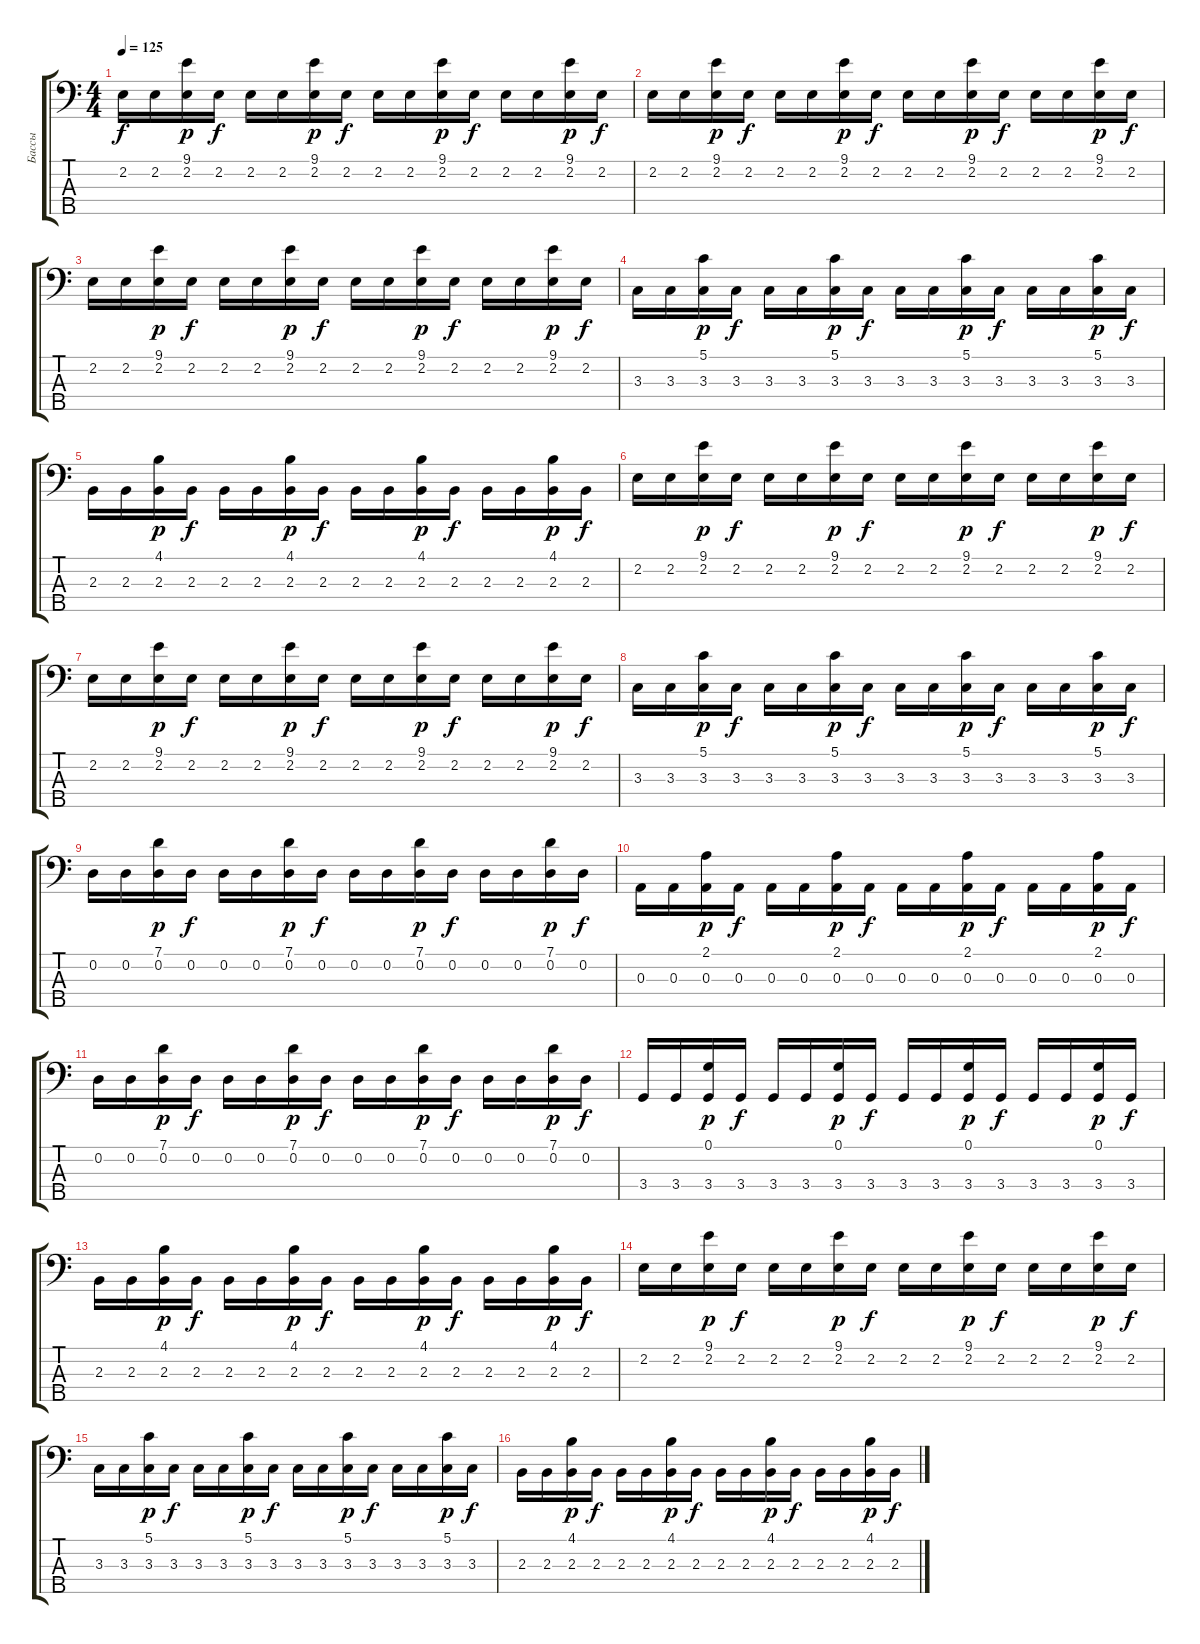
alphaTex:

\track ("Бассы" "Бассы") {instrument synthbass2}
\staff {score tabs}
\tuning (G2 D2 A1 E1 B0) {hide}
\ts (4 4)
\tempo 125
\clef f4
\ks c
2.2.16{dy f} 2.2.16 (9.1 2.2).16{dy p} 2.2.16{dy f} 2.2.16 2.2.16 (9.1 2.2).16{dy p} 2.2.16{dy f} 2.2.16 2.2.16 (9.1 2.2).16{dy p} 2.2.16{dy f} 2.2.16 2.2.16 (9.1 2.2).16{dy p} 2.2.16{dy f} |
2.2.16 2.2.16 (9.1 2.2).16{dy p} 2.2.16{dy f} 2.2.16 2.2.16 (9.1 2.2).16{dy p} 2.2.16{dy f} 2.2.16 2.2.16 (9.1 2.2).16{dy p} 2.2.16{dy f} 2.2.16 2.2.16 (9.1 2.2).16{dy p} 2.2.16{dy f} |
2.2.16 2.2.16 (9.1 2.2).16{dy p} 2.2.16{dy f} 2.2.16 2.2.16 (9.1 2.2).16{dy p} 2.2.16{dy f} 2.2.16 2.2.16 (9.1 2.2).16{dy p} 2.2.16{dy f} 2.2.16 2.2.16 (9.1 2.2).16{dy p} 2.2.16{dy f} |
3.3.16 3.3.16 (5.1 3.3).16{dy p} 3.3.16{dy f} 3.3.16 3.3.16 (5.1 3.3).16{dy p} 3.3.16{dy f} 3.3.16 3.3.16 (5.1 3.3).16{dy p} 3.3.16{dy f} 3.3.16 3.3.16 (5.1 3.3).16{dy p} 3.3.16{dy f} |
2.3.16 2.3.16 (4.1 2.3).16{dy p} 2.3.16{dy f} 2.3.16 2.3.16 (4.1 2.3).16{dy p} 2.3.16{dy f} 2.3.16 2.3.16 (4.1 2.3).16{dy p} 2.3.16{dy f} 2.3.16 2.3.16 (4.1 2.3).16{dy p} 2.3.16{dy f} |
2.2.16 2.2.16 (9.1 2.2).16{dy p} 2.2.16{dy f} 2.2.16 2.2.16 (9.1 2.2).16{dy p} 2.2.16{dy f} 2.2.16 2.2.16 (9.1 2.2).16{dy p} 2.2.16{dy f} 2.2.16 2.2.16 (9.1 2.2).16{dy p} 2.2.16{dy f} |
2.2.16 2.2.16 (9.1 2.2).16{dy p} 2.2.16{dy f} 2.2.16 2.2.16 (9.1 2.2).16{dy p} 2.2.16{dy f} 2.2.16 2.2.16 (9.1 2.2).16{dy p} 2.2.16{dy f} 2.2.16 2.2.16 (9.1 2.2).16{dy p} 2.2.16{dy f} |
3.3.16 3.3.16 (5.1 3.3).16{dy p} 3.3.16{dy f} 3.3.16 3.3.16 (5.1 3.3).16{dy p} 3.3.16{dy f} 3.3.16 3.3.16 (5.1 3.3).16{dy p} 3.3.16{dy f} 3.3.16 3.3.16 (5.1 3.3).16{dy p} 3.3.16{dy f} |
0.2.16 0.2.16 (7.1 0.2).16{dy p} 0.2.16{dy f} 0.2.16 0.2.16 (7.1 0.2).16{dy p} 0.2.16{dy f} 0.2.16 0.2.16 (7.1 0.2).16{dy p} 0.2.16{dy f} 0.2.16 0.2.16 (7.1 0.2).16{dy p} 0.2.16{dy f} |
0.3.16 0.3.16 (2.1 0.3).16{dy p} 0.3.16{dy f} 0.3.16 0.3.16 (2.1 0.3).16{dy p} 0.3.16{dy f} 0.3.16 0.3.16 (2.1 0.3).16{dy p} 0.3.16{dy f} 0.3.16 0.3.16 (2.1 0.3).16{dy p} 0.3.16{dy f} |
0.2.16 0.2.16 (7.1 0.2).16{dy p} 0.2.16{dy f} 0.2.16 0.2.16 (7.1 0.2).16{dy p} 0.2.16{dy f} 0.2.16 0.2.16 (7.1 0.2).16{dy p} 0.2.16{dy f} 0.2.16 0.2.16 (7.1 0.2).16{dy p} 0.2.16{dy f} |
3.4.16 3.4.16 (0.1 3.4).16{dy p} 3.4.16{dy f} 3.4.16 3.4.16 (0.1 3.4).16{dy p} 3.4.16{dy f} 3.4.16 3.4.16 (0.1 3.4).16{dy p} 3.4.16{dy f} 3.4.16 3.4.16 (0.1 3.4).16{dy p} 3.4.16{dy f} |
2.3.16 2.3.16 (4.1 2.3).16{dy p} 2.3.16{dy f} 2.3.16 2.3.16 (4.1 2.3).16{dy p} 2.3.16{dy f} 2.3.16 2.3.16 (4.1 2.3).16{dy p} 2.3.16{dy f} 2.3.16 2.3.16 (4.1 2.3).16{dy p} 2.3.16{dy f} |
2.2.16 2.2.16 (9.1 2.2).16{dy p} 2.2.16{dy f} 2.2.16 2.2.16 (9.1 2.2).16{dy p} 2.2.16{dy f} 2.2.16 2.2.16 (9.1 2.2).16{dy p} 2.2.16{dy f} 2.2.16 2.2.16 (9.1 2.2).16{dy p} 2.2.16{dy f} |
3.3.16 3.3.16 (5.1 3.3).16{dy p} 3.3.16{dy f} 3.3.16 3.3.16 (5.1 3.3).16{dy p} 3.3.16{dy f} 3.3.16 3.3.16 (5.1 3.3).16{dy p} 3.3.16{dy f} 3.3.16 3.3.16 (5.1 3.3).16{dy p} 3.3.16{dy f} |
2.3.16 2.3.16 (4.1 2.3).16{dy p} 2.3.16{dy f} 2.3.16 2.3.16 (4.1 2.3).16{dy p} 2.3.16{dy f} 2.3.16 2.3.16 (4.1 2.3).16{dy p} 2.3.16{dy f} 2.3.16 2.3.16 (4.1 2.3).16{dy p} 2.3.16{dy f}
